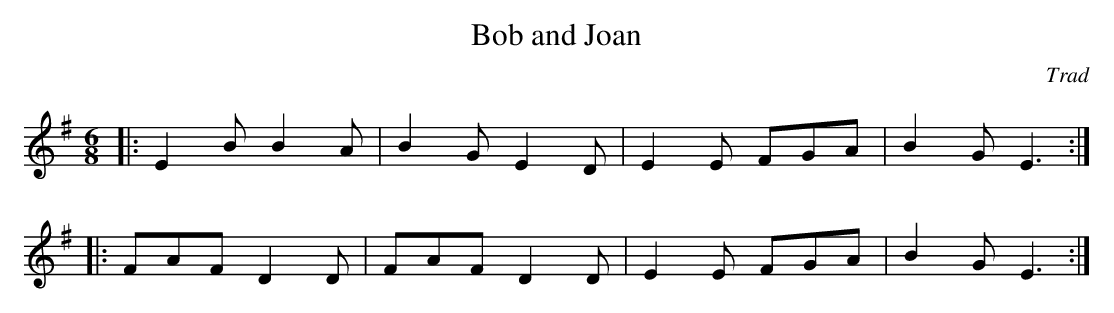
X:1
T: Bob and Joan
O: Trad
M: 6/8
L: 1/8
K: Em
|: E2B B2A | B2G E2D | E2E FGA | B2G E3 :|
|: FAF D2D | FAF D2D | E2E FGA | B2G E3 :|
